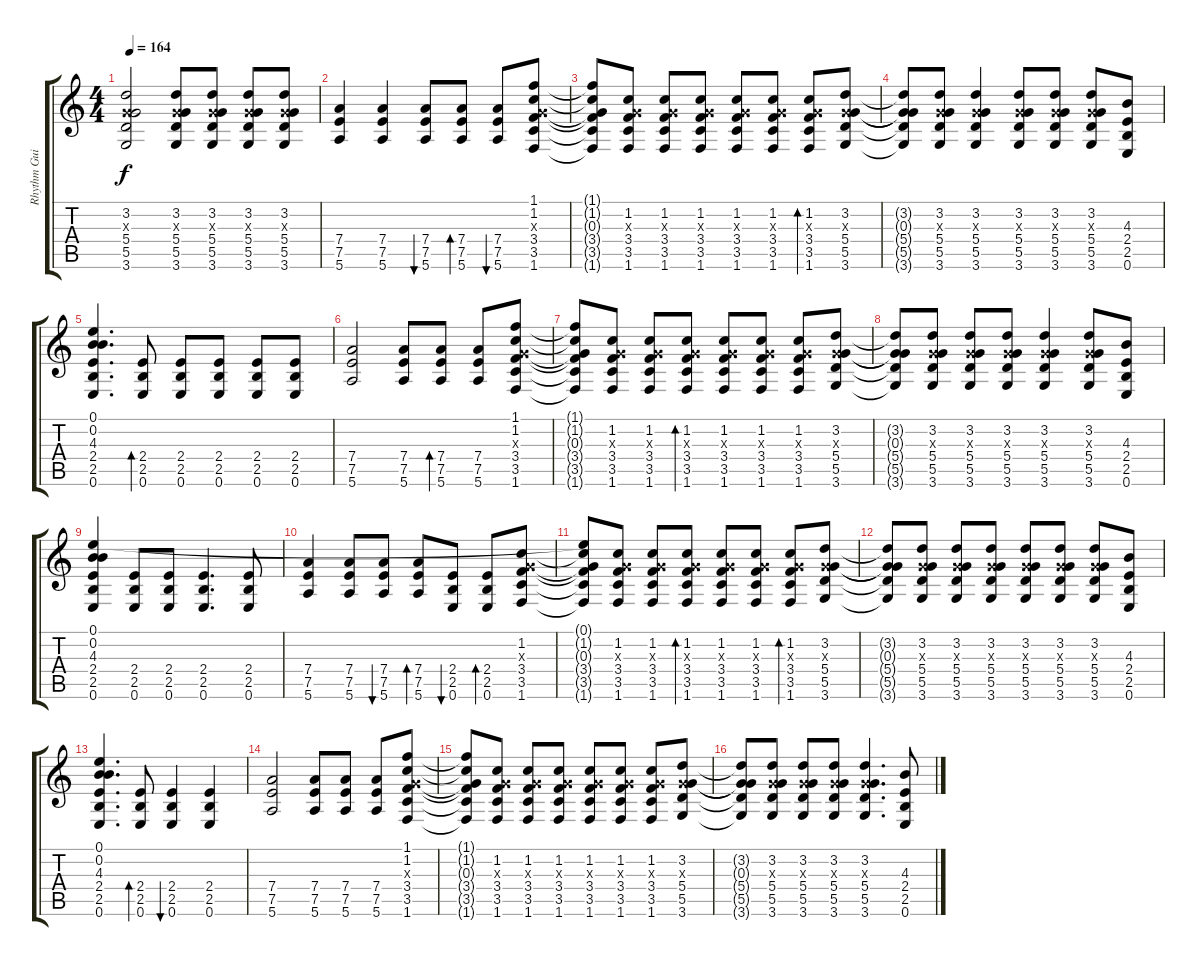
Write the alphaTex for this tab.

\track ("Rhythm Guitar" "Rhythm Gui") {instrument distortionguitar}
\staff {score tabs}
\tuning (E4 B3 G3 D3 A2 E2) {hide}
\ts (4 4)
\tempo 164
\clef g2
\ks c
(3.2 0.3{x} 5.4 5.5 3.6).2{dy f} (3.2 0.3{x} 5.4 5.5 3.6).8 (3.2 0.3{x} 5.4 5.5 3.6).8 (3.2 0.3{x} 5.4 5.5 3.6).8 (3.2 0.3{x} 5.4 5.5 3.6).8 |
(7.4 7.5 5.6).4 (7.4 7.5 5.6).4 (7.4 7.5 5.6).8{bu 240} (7.4 7.5 5.6).8{bd 240} (7.4 7.5 5.6).8{bu 240} (1.1 1.2 0.3{x} 3.4 3.5 1.6).8 |
(1.1{t} 1.2{t} 0.3{t} 3.4{t} 3.5{t} 1.6{t}).8 (1.2 0.3{x} 3.4 3.5 1.6).8 (1.2 0.3{x} 3.4 3.5 1.6).8 (1.2 0.3{x} 3.4 3.5 1.6).8 (1.2 0.3{x} 3.4 3.5 1.6).8 (1.2 0.3{x} 3.4 3.5 1.6).8 (1.2 0.3{x} 3.4 3.5 1.6).8{bd 240} (3.2 0.3{x} 5.4 5.5 3.6).8 |
(3.2{t} 0.3{t} 5.4{t} 5.5{t} 3.6{t}).8 (3.2 0.3{x} 5.4 5.5 3.6).8 (3.2 0.3{x} 5.4 5.5 3.6).4 (3.2 0.3{x} 5.4 5.5 3.6).8 (3.2 0.3{x} 5.4 5.5 3.6).8 (3.2 0.3{x} 5.4 5.5 3.6).8 (4.3 2.4 2.5 0.6).8 |
(0.1 0.2 4.3 2.4 2.5 0.6).4{d} (2.4 2.5 0.6).8{bd 240} (2.4 2.5 0.6).8 (2.4 2.5 0.6).8 (2.4 2.5 0.6).8 (2.4 2.5 0.6).8 |
(7.4 7.5 5.6).2 (7.4 7.5 5.6).8 (7.4 7.5 5.6).8{bd 240} (7.4 7.5 5.6).8 (1.1 1.2 0.3{x} 3.4 3.5 1.6).8 |
(1.1{t} 1.2{t} 0.3{t} 3.4{t} 3.5{t} 1.6{t}).8 (1.2 0.3{x} 3.4 3.5 1.6).8 (1.2 0.3{x} 3.4 3.5 1.6).8 (1.2 0.3{x} 3.4 3.5 1.6).8{bd 240} (1.2 0.3{x} 3.4 3.5 1.6).8 (1.2 0.3{x} 3.4 3.5 1.6).8 (1.2 0.3{x} 3.4 3.5 1.6).8 (3.2 0.3{x} 5.4 5.5 3.6).8 |
(3.2{t} 0.3{t} 5.4{t} 5.5{t} 3.6{t}).8 (3.2 0.3{x} 5.4 5.5 3.6).8 (3.2 0.3{x} 5.4 5.5 3.6).8 (3.2 0.3{x} 5.4 5.5 3.6).8 (3.2 0.3{x} 5.4 5.5 3.6).4 (3.2 0.3{x} 5.4 5.5 3.6).8 (4.3 2.4 2.5 0.6).8 |
(0.1 0.2 4.3 2.4 2.5 0.6).4 (2.4 2.5 0.6).8 (2.4 2.5 0.6).8 (2.4 2.5 0.6).4{d} (2.4 2.5 0.6).8 |
(7.4 7.5 5.6).4 (7.4 7.5 5.6).8 (7.4 7.5 5.6).8{bu 240} (7.4 7.5 5.6).8{bd 240} (2.4 2.5 0.6).8{bu 240} (2.4 2.5 0.6).8{bd 240} (1.2 0.3{x} 3.4 3.5 1.6).8 |
(0.1{t} 1.2{t} 0.3{t} 3.4{t} 3.5{t} 1.6{t}).8 (1.2 0.3{x} 3.4 3.5 1.6).8 (1.2 0.3{x} 3.4 3.5 1.6).8 (1.2 0.3{x} 3.4 3.5 1.6).8{bd 240} (1.2 0.3{x} 3.4 3.5 1.6).8 (1.2 0.3{x} 3.4 3.5 1.6).8 (1.2 0.3{x} 3.4 3.5 1.6).8{bd 240} (3.2 0.3{x} 5.4 5.5 3.6).8 |
(3.2{t} 0.3{t} 5.4{t} 5.5{t} 3.6{t}).8 (3.2 0.3{x} 5.4 5.5 3.6).8 (3.2 0.3{x} 5.4 5.5 3.6).8 (3.2 0.3{x} 5.4 5.5 3.6).8 (3.2 0.3{x} 5.4 5.5 3.6).8 (3.2 0.3{x} 5.4 5.5 3.6).8 (3.2 0.3{x} 5.4 5.5 3.6).8 (4.3 2.4 2.5 0.6).8 |
(0.1 0.2 4.3 2.4 2.5 0.6).4{d} (2.4 2.5 0.6).8{bd 240} (2.4 2.5 0.6).4{bu 240} (2.4 2.5 0.6).4 |
(7.4 7.5 5.6).2 (7.4 7.5 5.6).8 (7.4 7.5 5.6).8 (7.4 7.5 5.6).8 (1.1 1.2 0.3{x} 3.4 3.5 1.6).8 |
(1.1{t} 1.2{t} 0.3{t} 3.4{t} 3.5{t} 1.6{t}).8 (1.2 0.3{x} 3.4 3.5 1.6).8 (1.2 0.3{x} 3.4 3.5 1.6).8 (1.2 0.3{x} 3.4 3.5 1.6).8 (1.2 0.3{x} 3.4 3.5 1.6).8 (1.2 0.3{x} 3.4 3.5 1.6).8 (1.2 0.3{x} 3.4 3.5 1.6).8 (3.2 0.3{x} 5.4 5.5 3.6).8 |
(3.2{t} 0.3{t} 5.4{t} 5.5{t} 3.6{t}).8 (3.2 0.3{x} 5.4 5.5 3.6).8 (3.2 0.3{x} 5.4 5.5 3.6).8 (3.2 0.3{x} 5.4 5.5 3.6).8 (3.2 0.3{x} 5.4 5.5 3.6).4{d} (4.3 2.4 2.5 0.6).8
